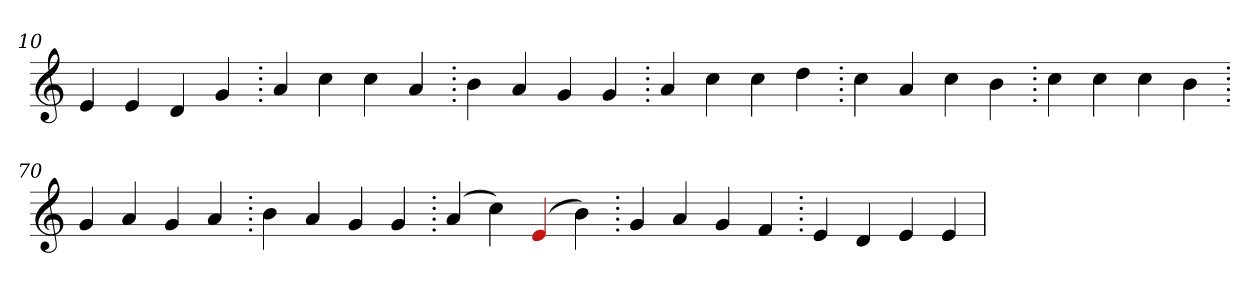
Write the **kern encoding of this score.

**kern
*part1
*staff1
*clefG2
=10.
4e
4e
4d
4g
=20.
4a
4cc
4cc
4a
=30.
4b
4a
4g
4g
=40.
4a
4cc
4cc
4dd
=50.
4cc
4a
4cc
4b
=60.
4cc
4cc
4cc
4b
=70.
4g
4a
4g
4a
=80.
4b
4a
4g
4g
=90.
(>4a
4cc)
(>4Re
4b)
=100.
4g
4a
4g
4f
=110.
4e
4d
4e
4e
=
*-
